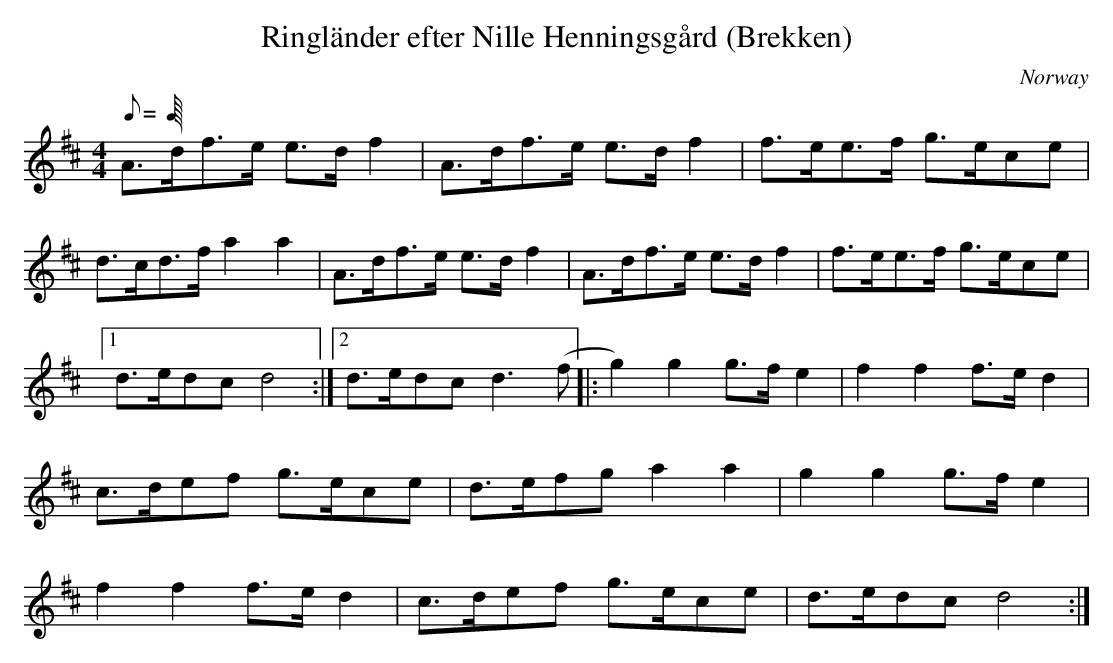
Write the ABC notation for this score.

X:1
T:Ringländer efter Nille Henningsgård (Brekken)
O:Norway
M:4/4
L:1/8
Q:C4=80
K:D
A>df>e e>df2|A>df>e e>df2|f>ee>f g>ece|d>cd>f a2a2|\
A>df>e e>df2|A>df>e e>df2|f>ee>f g>ece|[1d>edc d4:|\
[2d>edc d3(f|:\
g2)g2 g>fe2|f2f2 f>ed2|c>def g>ece|d>efg a2a2|\
g2g2 g>fe2|f2f2 f>ed2|c>def g>ece|d>edc d4:|]
